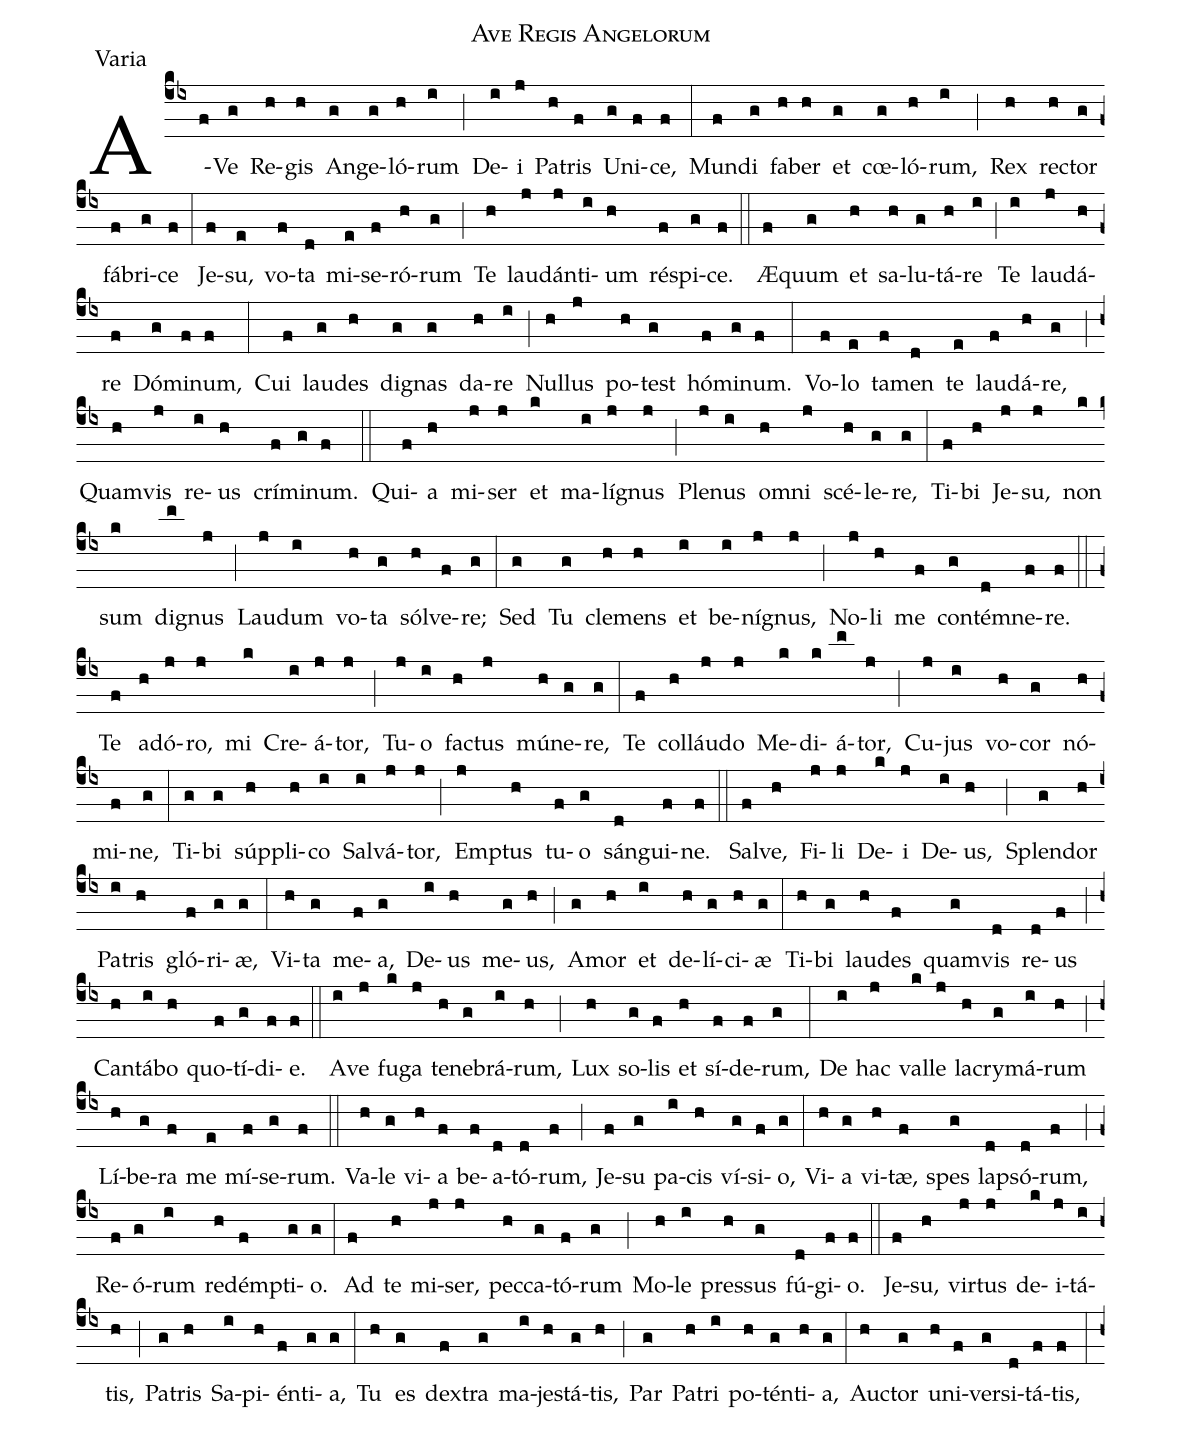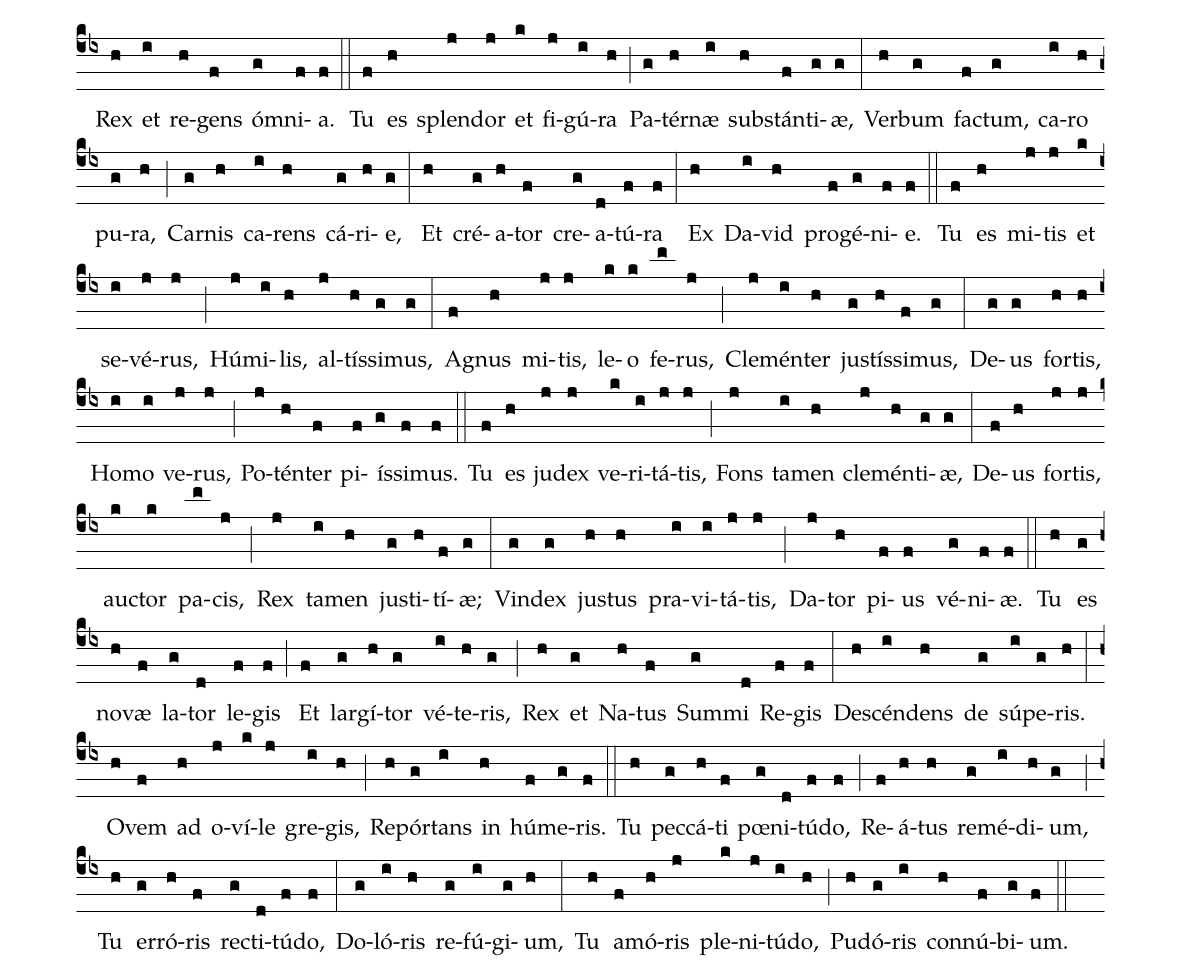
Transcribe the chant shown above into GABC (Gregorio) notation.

name:Ave Regis Angelorum;
office-part:Varia;
%%
(cb4)A(f)Ve(g) Re(h)gis(h) An(g)ge(g)ló(h)rum(i) (;) De(i)i(j) Pa(h)tris(f) U(g)ni(f)ce,(f) (:) Mun(f)di(g) fa(h)ber(h) et(g) cœ(g)ló(h)rum,(i) (;) Rex(h) re(h)ctor(g) fá(f)bri(g)ce(f) (:) Je(f)su,(e) vo(f)ta(d) mi(e)se(f)ró(h)rum(g) (;) Te(h) lau(j)dán(j)ti(i)um(h) ré(f)spi(g)ce.(f) (::) Æ(f)quum(g) et(h) sa(h)lu(g)tá(h)re(i) (;) Te(i) lau(j)dá(h)re(f) Dó(g)mi(f)num,(f) (:) Cui(f) lau(g)des(h) di(g)gnas(g) da(h)re(i) (;) Nul(h)lus(j) po(h)test(g) hó(f)mi(g)num.(f) (:) Vo(f)lo(e) ta(f)men(d) te(e) lau(f)dá(h)re,(g) (;) Quam(h)vis(j) re(i)us(h) crí(f)mi(g)num.(f) (::) Qui(f)a(h) mi(j)ser(j) et(k) ma(i)lí(j)gnus(j) (;) Ple(j)nus(i) om(h)ni(j) scé(h)le(g)re,(g) (:) Ti(f)bi(h) Je(j)su,(j) non(k) sum(k) di(m)gnus(j) (;) Lau(j)dum(i) vo(h)ta(g) sól(h)ve(f)re;(g) (:) Sed(g) Tu(g) cle(h)mens(h) et(i) be(i)ní(j)gnus,(j) (;) No(j)li(h) me(f) con(g)tém(d)ne(f)re.(f) (::) Te(f) ad(h)ó(j)ro,(j) mi(k) Cre(i)á(j)tor,(j) (;) Tu(j)o(i) fa(h)ctus(j) mú(h)ne(g)re,(g) (:) Te(f) col(h)láu(j)do(j) Me(k)di(k)á(m)tor,(j) (;) Cu(j)jus(i) vo(h)cor(g) nó(h)mi(f)ne,(g) (:) Ti(g)bi(g) súp(h)pli(h)co(i) Sal(i)vá(j)tor,(j) (;) Em(j)ptus(h) tu(f)o(g) sán(d)gui(f)ne.(f) (::) Sal(f)ve,(h) Fi(j)li(j) De(k)i(j) De(i)us,(h) (;) Splen(g)dor(h) Pa(i)tris(h) gló(f)ri(g)æ,(g) (:) Vi(h)ta(g) me(f)a,(g) De(i)us(h) me(g)us,(h) (;) A(g)mor(h) et(i) de(h)lí(g)ci(h)æ(g) (:) Ti(h)bi(g) lau(h)des(f) quam(g)vis(d) re(d)us(f) (;) Can(h)tá(i)bo(h) quo(f)tí(g)di(f)e.(f) (::) A(i)ve(j) fu(k)ga(j) te(h)ne(g)brá(i)rum,(h) (;) Lux(h) so(g)lis(f) et(h) sí(f)de(f)rum,(g) (:) De(i) hac(j) val(k)le(j) la(h)cry(g)má(i)rum(h) (;) Lí(h)be(g)ra(f) me(e) mí(f)se(g)rum.(f) (::) Va(h)le(g) vi(h)a(f) be(f)a(d)tó(d)rum,(f) (;) Je(f)su(g) pa(i)cis(h) ví(g)si(f)o,(g) (:) Vi(h)a(g) vi(h)tæ,(f) spes(g) la(d)psó(d)rum,(f) (;) Re(f)ó(g)rum(i) red(h)ém(f)pti(g)o.(g) (:) Ad(f) te(h) mi(j)ser,(j) pec(h)ca(g)tó(f)rum(g) (;) Mo(h)le(i) pres(h)sus(g) fú(d)gi(f)o.(f) (::) Je(f)su,(h) vir(j)tus(j) de(k)i(j)tá(i)tis,(h) (;) Pa(g)tris(h) Sa(i)pi(h)én(f)ti(g)a,(g) (:) Tu(h) es(g) dex(f)tra(g) ma(i)je(h)stá(g)tis,(h) (;) Par(g) Pa(h)tri(i) po(h)tén(g)ti(h)a,(g) (:) Au(h)ctor(g) u(h)ni(f)ver(g)si(d)tá(f)tis,(f) (:) Rex(h) et(i) re(h)gens(f) óm(g)ni(f)a.(f) (::) Tu(f) es(h) splen(j)dor(j) et(k) fi(j)gú(i)ra(h) (;) Pa(g)tér(h)næ(i) subs(h)tán(f)ti(g)æ,(g) (:) Ver(h)bum(g) fa(f)ctum,(g) ca(i)ro(h) pu(g)ra,(h) (;) Car(g)nis(h) ca(i)rens(h) cá(g)ri(h)e,(g) (:) Et(h) cré(g)a(h)tor(f) cre(g)a(d)tú(f)ra(f) (:) Ex(h) Da(i)vid(h) pro(f)gé(g)ni(f)e.(f) (::) Tu(f) es(h) mi(j)tis(j) et(k) se(i)vé(j)rus,(j) (;) Hú(j)mi(i)lis,(h) al(j)tís(h)si(g)mus,(g) (:) A(f)gnus(h) mi(j)tis,(j) le(k)o(k) fe(m)rus,(j) (;) Cle(j)mén(i)ter(h) ju(g)stís(h)si(f)mus,(g) (:) De(g)us(g) for(h)tis,(h) Ho(i)mo(i) ve(j)rus,(j) (;) Po(j)tén(h)ter(f) pi(f)ís(g)si(f)mus.(f) (::) Tu(f) es(h) ju(j)dex(j) ve(k)ri(i)tá(j)tis,(j) (;) Fons(j) ta(i)men(h) cle(j)mén(h)ti(g)æ,(g) (:) De(f)us(h) for(j)tis,(j) au(k)ctor(k) pa(m)cis,(j) (;) Rex(j) ta(i)men(h) ju(g)sti(h)tí(f)æ;(g) (:) Vin(g)dex(g) ju(h)stus(h) pra(i)vi(i)tá(j)tis,(j) (;) Da(j)tor(h) pi(f)us(f) vé(g)ni(f)æ.(f) (::) Tu(h) es(g) no(h)væ(f) la(g)tor(d) le(f)gis(f) (;) Et(f) lar(g)gí(h)tor(g) vé(i)te(h)ris,(g) (;) Rex(h) et(g) Na(h)tus(f) Sum(g)mi(d) Re(f)gis(f) (:) De(h)scén(i)dens(h) de(g) sú(i)pe(g)ris.(h) (:) O(h)vem(f) ad(h) o(j)ví(k)le(j) gre(i)gis,(h) (;) Re(h)pór(g)tans(i) in(h) hú(f)me(g)ris.(f) (::) Tu(h) pec(g)cá(h)ti(f) pœ(g)ni(d)tú(f)do,(f) (;) Re(f)á(h)tus(h) re(g)mé(i)di(h)um,(g) (;) Tu(h) er(g)ró(h)ris(f) re(g)cti(d)tú(f)do,(f) (:) Do(g)ló(i)ris(h) re(g)fú(i)gi(g)um,(h) (:) Tu(h) a(f)mó(h)ris(j) ple(k)ni(j)tú(i)do,(h) (;) Pu(h)dó(g)ris(i) con(h)nú(f)bi(g)um.(f) (::)
